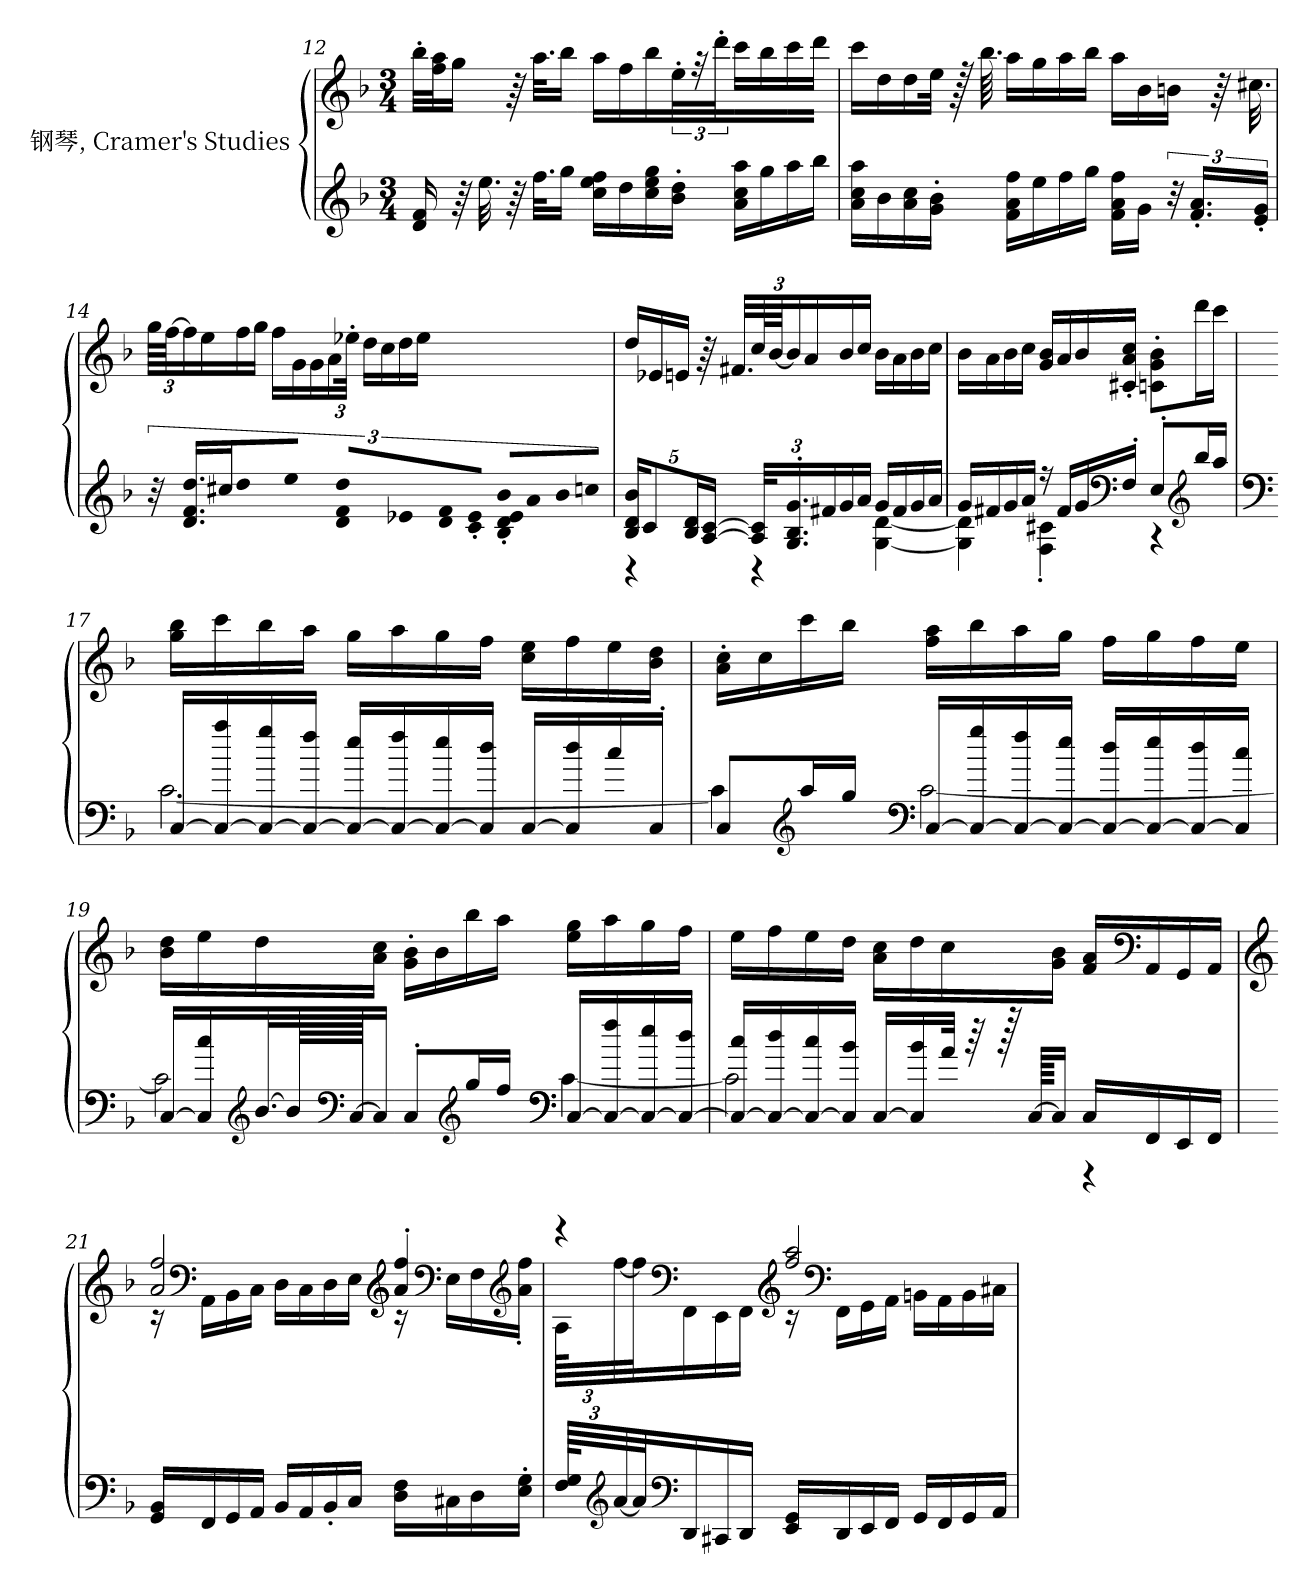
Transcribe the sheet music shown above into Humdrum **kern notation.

**kern	**kern
*part1	*part1
*staff2	*staff1
*I"钢琴, Cramer's Studies	*
!!LO:LB:g=z
*clefG2	*clefG2
*k[b-]	*k[b-]
*M3/4	*M3/4
=12	=12
16d/ 16f/	32bb-'\LLL
.	32ff\ 32aa\J
64r	16gg\JJ
32.ee\	.
64r	64r
32.ff\KLL	32.aa\KLL
16gg\JJ	16bb-\JJ
16cc\ 16ee\ 16ff\LL	16aa\LL
16dd\	16ff\
16cc\ 16ee\ 16gg\	16bb-\
16b-\' 16dd\'JJ	48ee'\JJk
.	48r
.	48ddd'\
16a\ 16cc\ 16aa\LL	16ccc\LL
16gg\	16bb-\
16aa\	16ccc\
16bb-\JJ	16ddd\JJ
=13	=13
16a\ 16cc\ 16aa\LL	16ccc\LL
16b-\	16dd\
16a\ 16cc\	16dd\
16g\' 16b-\'JJ	32ee\JJk
.	128r
.	64.bb-\
16f\ 16a\ 16ff\LL	16aa\LL
16ee\	16gg\
16ff\	16aa\
16gg\JJ	16bb-\JJ
16f\ 16a\ 16ff\LL	16aa\LL
16g\JJ	16b-\
48r	16bn\JJ
24.f/' 24.a/'LL	.
.	64r
.	32.cc#X\
24e/' 24g/'JJ	.
!!LO:PB:g=z
=14	=14
*	*Xbrackettup
48r	96gg\LLLL
.	[96ff\JJ
24.d/ 24.f/ 24.dd/LL	24ff\]
.	16ee\
24cc#X/	.
16dd/	16ff\
16ee/JJ	16gg\JJ
16d/ 16f/ 16dd/LL	16ff\LL
16e-X/	16g\
16d/ 16f/	16g\
16c/' 16e-/'JJ	24a\
.	48ee-X'\JJk
16B-/' 16d/' 16e-/' 16b-/'LL	16dd\LL
16a/	16cc\
16b-/	16dd\
16ccn/JJ	16ee-\JJ
=15	=15
*Xbrackettup	*
*^	*
20B-/ 20d/ 20b-/KL	4r	16dd/LL
10c/	.	.
.	.	16e-X/
.	.	16en/JJ
20B-/ 20d/L	.	.
.	.	64r
[20A/ [20c/JJ	.	.
.	.	32.f#X/LLL
48A/] 48c/]KLL	4r	96cc/L
.	.	[96b-/JJ
24.G/' 24.B-/' 24.g/'	.	24b-/]
.	.	16a/
24f#X/	.	.
16g/	.	16b-/
16a/JJ	.	16cc/JJ
16g/LL	[4G\ [4d\	16b-\LL
16f#/	.	16a\
16g/	.	16b-\
16a/JJ	.	16cc\JJ
!!LO:LB:g=z
=16	=16	=16
16g/LL	4G\] 4d\]	16b-\LL
16f#X/	.	16a\
16g/	.	16b-\
16a/JJ	.	16cc\JJ
16r	4F\' 4c#X\'	16g/ 16b-/LL
16f#/LL	.	16a/
16g/	.	16b-/
*clefF4	*	*
16F'/JJ	.	16c#X/' 16a/' 16cc/'JJ
8E'/L	4r	8cn\' 8g\' 8b-\'L
*clefG2	*	*
16bb-/L	.	16ddd\L
16aa/JJ	.	16ccc\JJ
=17	=17	=17
*clefF4	*	*
[16C/LL	[2.c\	16gg\ 16bb-\LL
16C/_ 16aa/	.	16ccc\
16C/_ 16gg/	.	16bb-\
16C/_ 16ff/JJ	.	16aa\JJ
16C/_ 16ee/LL	.	16gg\LL
16C/_ 16ff/	.	16aa\
16C/_ 16ee/	.	16gg\
16C/] 16dd/JJ	.	16ff\JJ
[16C/LL	.	16cc\ 16ee\LL
16C/] 16dd/	.	16ff\
16cc/	.	16ee\
16C'/JJ	.	16b-\ 16dd\JJ
!!LO:LB:g=z
=18	=18	=18
8C/L	4c\]	16a\' 16cc\'LL
.	.	16cc\
*clefG2	*	*
16aa/L	.	16ccc\
16gg/JJ	.	16bb-\JJ
*clefF4	*	*
[16C/LL	[2c\	16ff\ 16aa\LL
16C/_ 16gg/	.	16bb-\
16C/_ 16ff/	.	16aa\
16C/_ 16ee/JJ	.	16gg\JJ
16C/_ 16dd/LL	.	16ff\LL
16C/_ 16ee/	.	16gg\
16C/_ 16dd/	.	16ff\
16C/] 16cc/JJ	.	16ee\JJ
!!LO:LB:g=z
=19	=19	=19
[16C/LL	2c\]	16b-\ 16dd\LL
16C/] 16cc/	.	16ee\
*clefG2	*	*
[32.b-/L	.	16dd\
128b-/LL]	.	.
*clefF4	*	*
[128C/JJJ	.	.
16C/JJ]	.	16a\ 16cc\JJ
8C'/L	.	16g\' 16b-\'LL
.	.	16b-\
*clefG2	*	*
16gg/L	.	16bb-\
16ff/JJ	.	16aa\JJ
*clefF4	*	*
[16C/LL	[4c\	16ee\ 16gg\LL
16C/_ 16ff/	.	16aa\
16C/_ 16ee/	.	16gg\
16C/_ 16dd/JJ	.	16ff\JJ
!!LO:LB:g=z
=20	=20	=20
16C/_ 16cc/LL	2c\]	16ee\LL
16C/_ 16dd/	.	16ff\
16C/_ 16cc/	.	16ee\
16C/] 16b-/JJ	.	16dd\JJ
[16C/LL	.	16a\ 16cc\LL
16C/] 16b-/	.	16dd\
32a/JJk	.	16cc\
64r	.	.
128r	.	.
[128C/KKKLL	.	.
16C/JJ]	.	16g\ 16b-\JJ
16C/LL	4r	16f/ 16a/LL
*	*	*clefF4
16FF/	.	16AA/
16EE/	.	16GG/
16FF/JJ	.	16AA/JJ
*v	*v	*
=21	=21
*	*clefG2
*	*^
16GG/ 16BB-/LL	2a/ 2ff/	16r
*	*clefF4	*
16FF/	.	16AA\LL
16GG/	.	16BB-\
16AA/JJ	.	16C\JJ
16BB-/LL	.	16D\LL
16AA/	.	16C\
16BB-'/	.	16D\
16C/JJ	.	16E\JJ
*	*clefG2	*
16D\ 16F\LL	4a/' 4ff/'	16r
*	*clefF4	*
16C#X\	.	16E\LL
16D\	.	16F\
*	*clefG2	*
16E\' 16G\'JJ	.	16a\' 16ff\'JJ
!!LO:LB:g=z	!!
=22	=22	=22
96F/ 96G/KLLL	4r	96A\KLLL
*clefG2	*	*
[48a/	.	[48ff\
32a/J]	.	32ff\J]
*clefF4	*clefF4	*
16DD/	.	16FF\
16CC#X/	.	16EE\
16DD/JJ	.	16FF\JJ
*	*clefG2	*
16EE/ 16GG/LL	2ff/ 2aa/	16r
*	*clefF4	*
16DD/	.	16FF\LL
16EE/	.	16GG\
16FF/JJ	.	16AA\JJ
16GG/LL	.	16BBn\LL
16FF/	.	16AA\
16GG/	.	16BB\
16AA/JJ	.	16C#X\JJ
*	*v	*v
=	=
*-	*-
